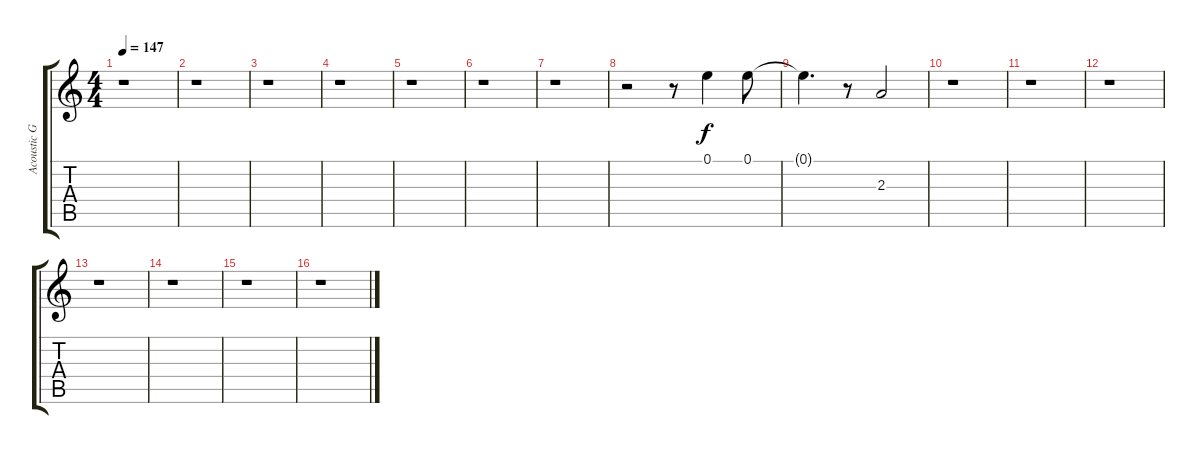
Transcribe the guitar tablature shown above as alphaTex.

\track ("Acoustic Guitar 2" "Acoustic G") {instrument acousticguitarsteel}
\staff {score tabs}
\tuning (E4 B3 G3 D3 A2 E2) {hide}
\ts (4 4)
\tempo 147
\clef g2
\ks c
r.1{dy f} |
r.1 |
r.1 |
r.1 |
r.1 |
r.1 |
r.1 |
r.2 r.8 0.1.4 0.1.8 |
0.1{t}.4{d} r.8 2.3.2 |
r.1 |
r.1 |
r.1 |
r.1 |
r.1 |
r.1 |
r.1
